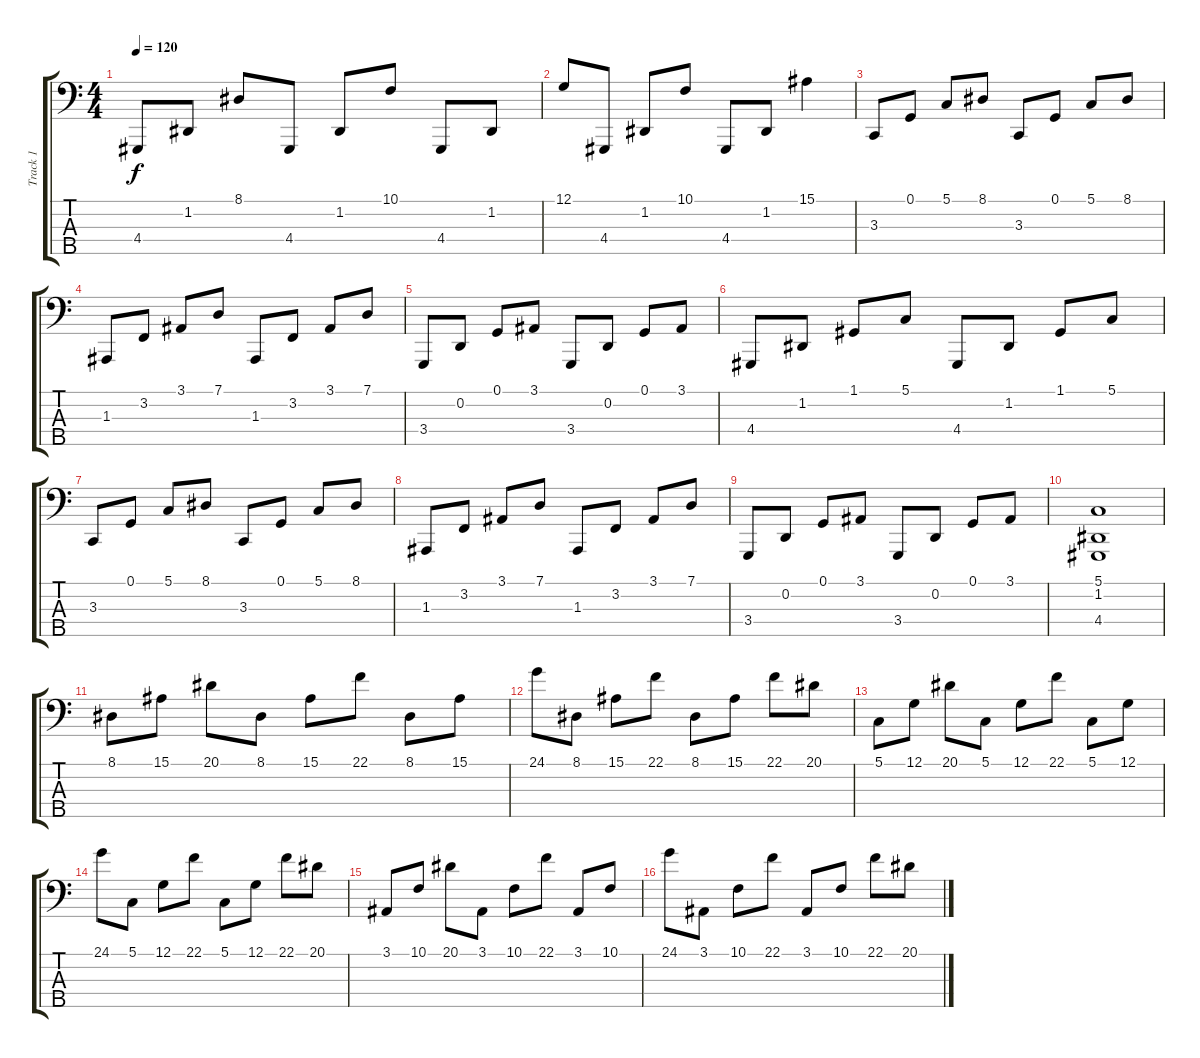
\track ("Track 1" "Track 1") {instrument acousticgrandpiano}
\staff {score tabs}
\tuning (G2 D2 A1 E1 B0) {hide}
\ts (4 4)
\tempo 120
\clef f4
\ks c
4.4.8{dy f} 1.2.8 8.1.8 4.4.8 1.2.8 10.1.8 4.4.8 1.2.8 |
12.1.8 4.4.8 1.2.8 10.1.8 4.4.8 1.2.8 15.1.4 |
3.3.8 0.1.8 5.1.8 8.1.8 3.3.8 0.1.8 5.1.8 8.1.8 |
1.3.8 3.2.8 3.1.8 7.1.8 1.3.8 3.2.8 3.1.8 7.1.8 |
3.4.8 0.2.8 0.1.8 3.1.8 3.4.8 0.2.8 0.1.8 3.1.8 |
4.4.8 1.2.8 1.1.8 5.1.8 4.4.8 1.2.8 1.1.8 5.1.8 |
3.3.8 0.1.8 5.1.8 8.1.8 3.3.8 0.1.8 5.1.8 8.1.8 |
1.3.8 3.2.8 3.1.8 7.1.8 1.3.8 3.2.8 3.1.8 7.1.8 |
3.4.8 0.2.8 0.1.8 3.1.8 3.4.8 0.2.8 0.1.8 3.1.8 |
(5.1 1.2 4.4).1 |
8.1.8 15.1.8 20.1.8 8.1.8 15.1.8 22.1.8 8.1.8 15.1.8 |
24.1.8 8.1.8 15.1.8 22.1.8 8.1.8 15.1.8 22.1.8 20.1.8 |
5.1.8 12.1.8 20.1.8 5.1.8 12.1.8 22.1.8 5.1.8 12.1.8 |
24.1.8 5.1.8 12.1.8 22.1.8 5.1.8 12.1.8 22.1.8 20.1.8 |
3.1.8 10.1.8 20.1.8 3.1.8 10.1.8 22.1.8 3.1.8 10.1.8 |
24.1.8 3.1.8 10.1.8 22.1.8 3.1.8 10.1.8 22.1.8 20.1.8
